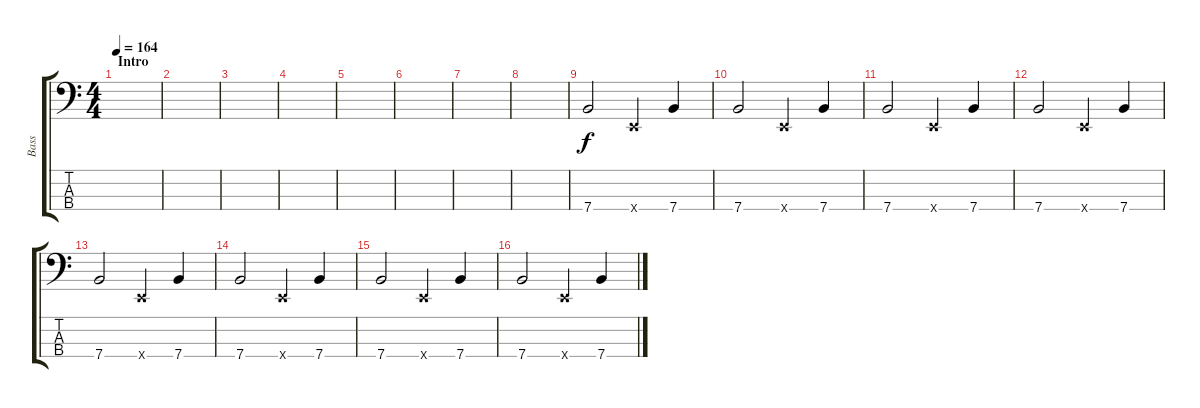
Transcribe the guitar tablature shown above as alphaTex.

\track ("Bass" "Bass") {instrument electricbassfinger}
\staff {score tabs}
\tuning (G2 D2 A1 E1) {hide}
\ts (4 4)
\section ("" "Intro")
\tempo 164
\clef f4
\ks c
|
|
|
|
|
|
|
|
7.4.2 0.4{x}.4 7.4.4 |
7.4.2 0.4{x}.4 7.4.4 |
7.4.2 0.4{x}.4 7.4.4 |
7.4.2 0.4{x}.4 7.4.4 |
7.4.2 0.4{x}.4 7.4.4 |
7.4.2 0.4{x}.4 7.4.4 |
7.4.2 0.4{x}.4 7.4.4 |
7.4.2 0.4{x}.4 7.4.4
